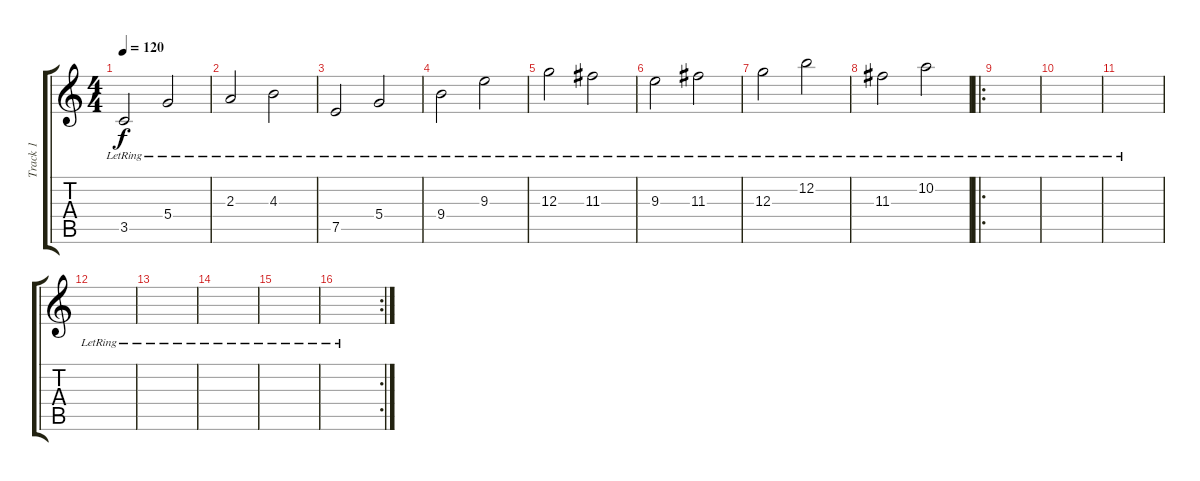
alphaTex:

\track ("Track 1" "Track 1") {instrument acousticguitarsteel}
\staff {score tabs}
\tuning (E4 B3 G3 D3 A2 D2) {hide}
\ts (4 4)
\tempo 120
\clef g2
\ks c
3.5{lr}.2{dy f} 5.4{lr}.2 |
2.3{lr}.2 4.3{lr}.2 |
7.5{lr}.2 5.4{lr}.2 |
9.4{lr}.2 9.3{lr}.2 |
12.3{lr}.2 11.3{lr}.2 |
9.3{lr}.2 11.3{lr}.2 |
12.3{lr}.2 12.2{lr}.2 |
11.3{lr}.2 10.2{lr}.2 |
\ro
|
|
|
|
|
|
|
\rc 2
